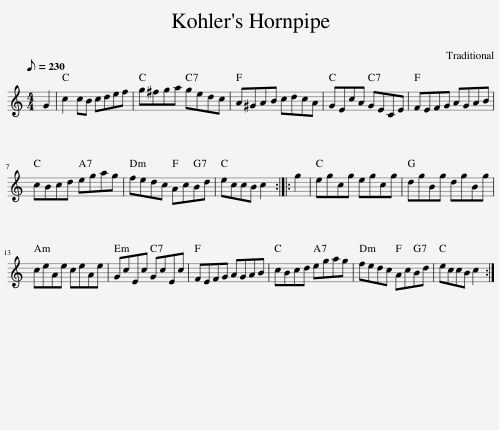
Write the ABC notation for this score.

X:1
L:1/8
Q:1/8=230
M:4/4
I:linebreak $
K:C
V:1 treble
V:1
 G2 | c2 cB cdef | g^fga gedc | A^GAB cdcA | GEcA GECE | %5
 FEFG AGAB |$ cBcd egag | fedc AcBd | eccB c2 :: g2 | %10
 egcg egcg | dgBg dgBg |$ ceAe ceAe | GcEc GcEc | FEFG AGAB | %15
 cBcd egag | fedc AcBd | eccB c2 :| %18
